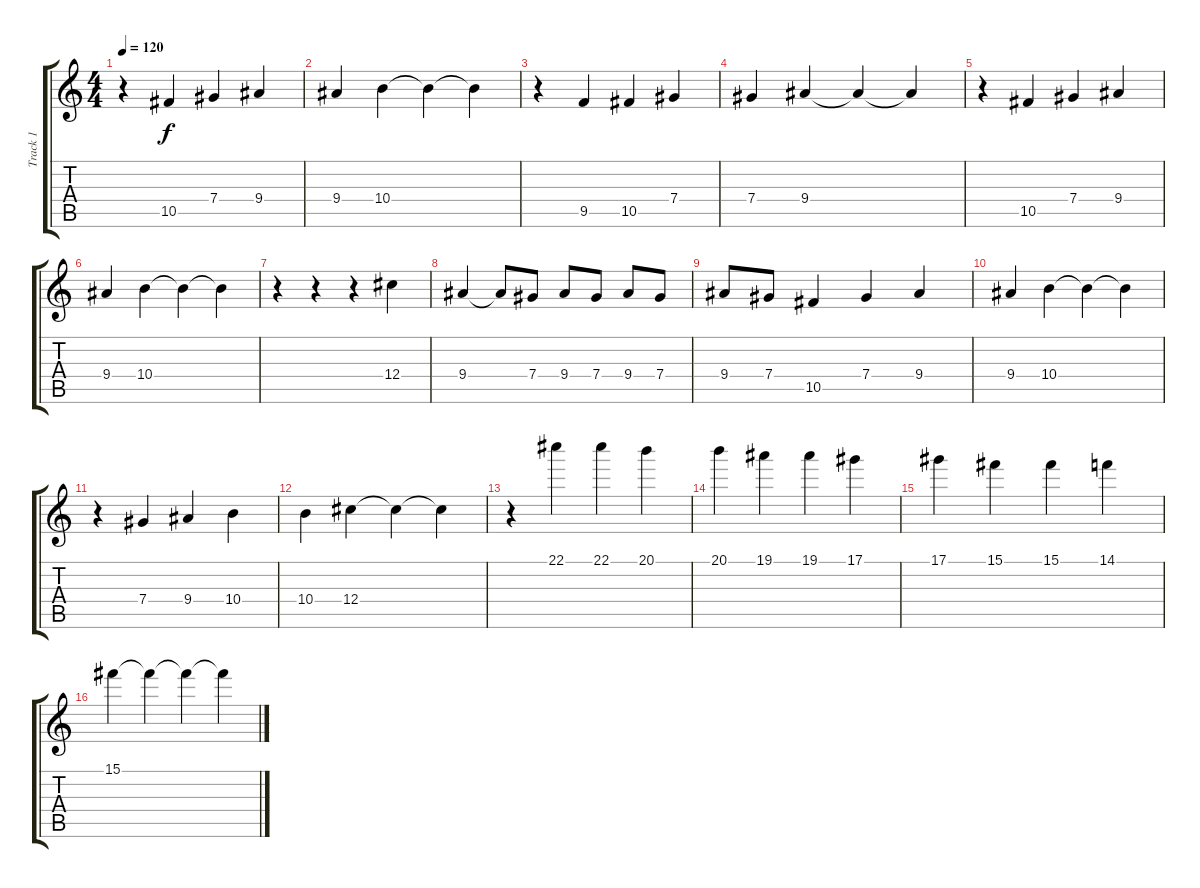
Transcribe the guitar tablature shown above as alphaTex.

\track ("Track 1" "Track 1") {instrument distortionguitar}
\staff {score tabs}
\tuning (Eb4 Bb3 Gb3 Db3 Ab2 Eb2) {hide}
\ts (4 4)
\tempo 120
\clef g2
\ks c
r.4{dy f instrument distortionguitar} 10.5.4 7.4.4 9.4.4 |
9.4.4 10.4.4 10.4{t}.4 10.4{t}.4 |
r.4 9.5.4 10.5.4 7.4.4 |
7.4.4 9.4.4 9.4{t}.4 9.4{t}.4 |
r.4 10.5.4 7.4.4 9.4.4 |
9.4.4 10.4.4 10.4{t}.4 10.4{t}.4 |
r.4 r.4 r.4 12.4.4 |
9.4.4 9.4{t}.8 7.4.8 9.4.8 7.4.8 9.4.8 7.4.8 |
9.4.8 7.4.8 10.5.4 7.4.4 9.4.4 |
9.4.4 10.4.4 10.4{t}.4 10.4{t}.4 |
r.4 7.4.4 9.4.4 10.4.4 |
10.4.4 12.4.4 12.4{t}.4 12.4{t}.4 |
r.4 22.1.4 22.1.4 20.1.4 |
20.1.4 19.1.4 19.1.4 17.1.4 |
17.1.4 15.1.4 15.1.4 14.1.4 |
15.1.4 15.1{t}.4 15.1{t}.4 15.1{t}.4
